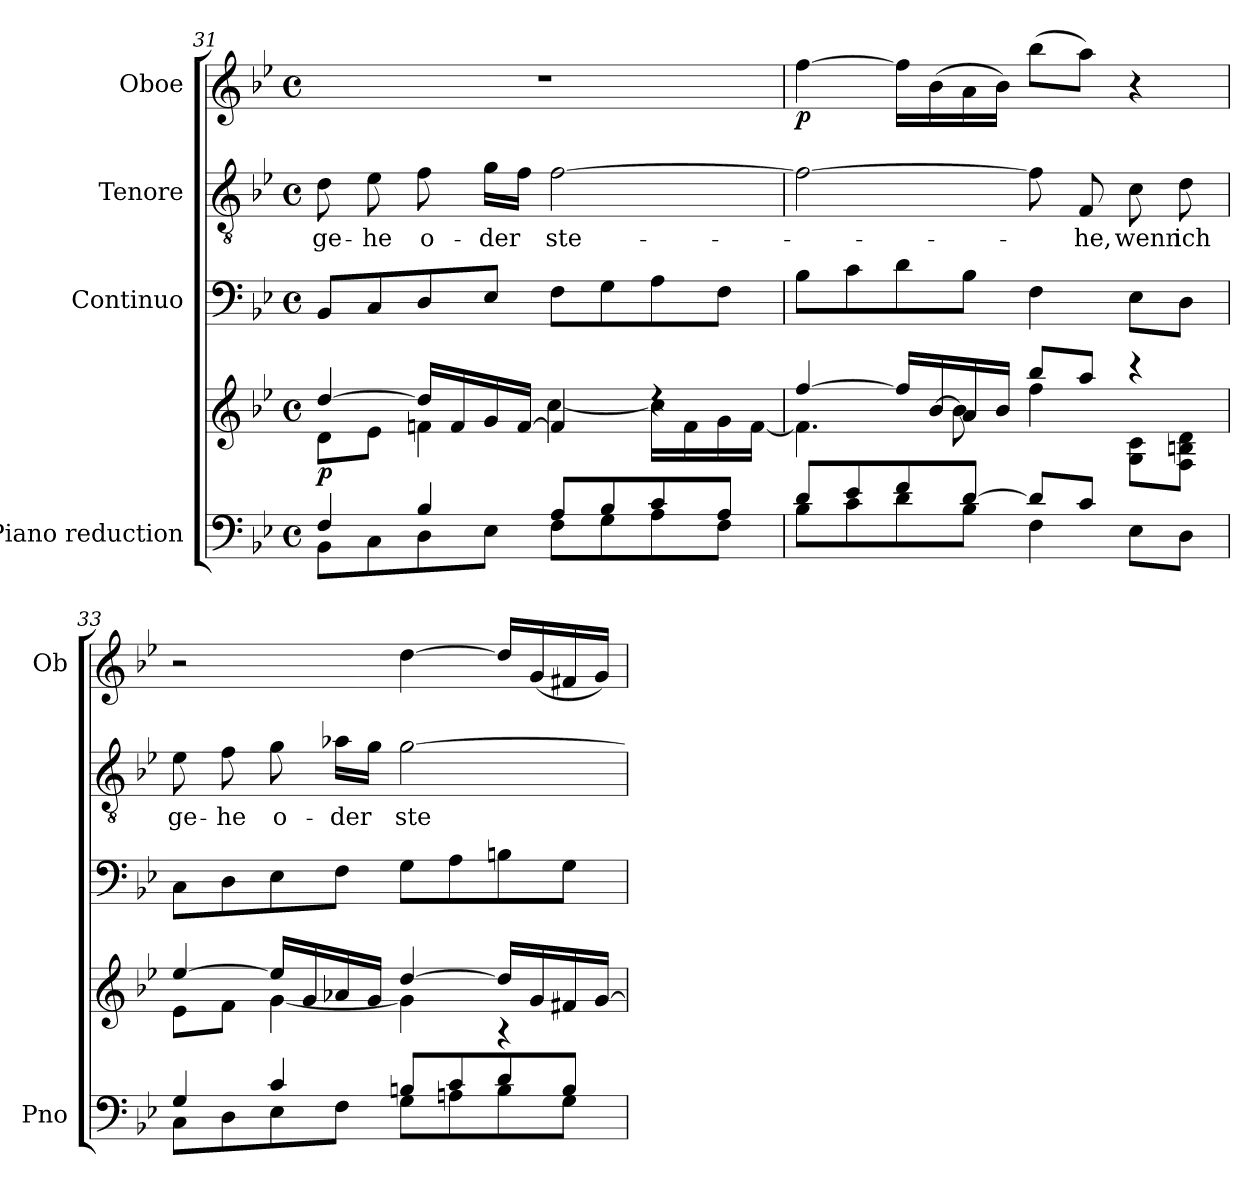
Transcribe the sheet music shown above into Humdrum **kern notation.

**kern	**kern	**dynam	**kern	**kern	**text	**kern	**dynam
*part4	*part4	*part4	*part3	*part2	*part2	*part1	*part1
*staff5	*staff4	*staff4/5	*staff3	*staff2	*staff2	*staff1	*staff1
*I"Piano reduction	*	*	*I"Continuo	*I"Tenore	*	*I"Oboe	*
*I'Pno	*	*	*	*	*	*I'Ob	*
*clefF4	*clefG2	*	*clefF4	*clefGv2	*	*clefG2	*
*k[b-e-]	*k[b-e-]	*	*k[b-e-]	*k[b-e-]	*	*k[b-e-]	*
*M4/4	*M4/4	*	*M4/4	*M4/4	*	*M4/4	*
*met(c)	*met(c)	*	*met(c)	*met(c)	*	*met(c)	*
=31	=31	=31	=31	=31	=31	=31	=31
*^	*^	*	*	*	*	*	*
!	!	!	!	!LO:DY:b	!	!	!LO:LY:b	!	!
4F/	8BB-\L	[4dd/	8d\L	p	8BB-/L	8d\	ge-	1r	.
!	!	!	!	!	!	!	!LO:LY:b	!	!
.	8C\	.	8e-\J	.	8C/	8e-\	-he	.	.
!	!	!	!	!	!	!	!LO:LY:b	!	!
4B-/	8D\	16dd/LL]	4fn\	.	8D/	8f\	o-	.	.
.	.	16f/	.	.	.	.	.	.	.
!	!	!	!	!	!	!	!LO:LY:b	!	!
.	8E-\J	16g/	.	.	8E-/J	16g\LL	-der	.	.
.	.	[16f/JJ	.	.	.	16f\JJ	.	.	.
!	!	!	!	!	!	!	!LO:LY:b	!	!
8A/L	8F\L	4f/]	[4cc\	.	8F\L	[2f\	ste-	.	.
8B-/	8G\	.	.	.	8G\	.	.	.	.
8c/	8A\	4rdd	16cc\LL]	.	8A\	.	.	.	.
.	.	.	16f\	.	.	.	.	.	.
8A/J	8F\J	.	16g\	.	8F\J	.	.	.	.
.	.	.	[16f\JJ	.	.	.	.	.	.
=32	=32	=32	=32	=32	=32	=32	=32	=32	=32
!	!	!	!	!	!	!	!	!	!LO:DY:b
8d/L	8B-\L	[4ff/	4.f\]	.	8B-\L	2f\_	.	[4ff\	p
8e-/	8c\	.	.	.	8c\	.	.	.	.
8f/	8d\	16ff/LL]	.	.	8d\	.	.	16ff\LL]	.
.	.	[16b-/	.	.	.	.	.	(>16b-\	.
[8d/J	8B-\J	16a/	8b-\]	.	8B-\J	.	.	16a\	.
.	.	16b-/JJ	.	.	.	.	.	16b-\JJ)	.
8d/L]	4F\	8bb-/L	4ff\	.	4F\	8f\]	.	(>8bb-\L	.
!	!	!	!	!	!	!	!LO:LY:b	!	!
8c/J	.	8aa/J	.	.	.	8F/	-he,	8aa\J)	.
!	!	!	!	!	!	!	!LO:LY:b	!	!
4ryy	8E-\L	4r	8G\ 8c\L	.	8E-\L	8c\	wenn	4r	.
!	!	!	!	!	!	!	!LO:LY:b	!	!
.	8D\J	.	8F\ 8Bn\ 8d\J	.	8D\J	8d\	ich	.	.
!!LO:LB:g=z
=33	=33	=33	=33	=33	=33	=33	=33	=33	=33
!	!	!	!	!	!	!	!LO:LY:b	!	!
4G/	8C\L	[4ee-/	8e-\L	.	8C\L	8e-\	ge-	2r	.
!	!	!	!	!	!	!	!LO:LY:b	!	!
.	8D\	.	8f\J	.	8D\	8f\	-he	.	.
!	!	!	!	!	!	!	!LO:LY:b	!	!
4c/	8E-\	16ee-/LL]	[4g\	.	8E-\	8g\	o-	.	.
.	.	16g/	.	.	.	.	.	.	.
!	!	!	!	!	!	!	!LO:LY:b	!	!
.	8F\J	16a-X/	.	.	8F\J	16a-X\LL	-der	.	.
.	.	16g/JJ	.	.	.	16g\JJ	.	.	.
!	!	!	!	!	!	!	!LO:LY:b	!	!
8Bn/L	8G\L	[4dd/	4g\]	.	8G\L	[2g\	ste-	[4dd\	.
8c/	8An\	.	.	.	8A\	.	.	.	.
8d/	8B\	16dd/LL]	4r	.	8Bn\	.	.	16dd/LL]	.
.	.	16g/	.	.	.	.	.	(<16g/	.
8B/J	8G\J	16f#X/	.	.	8G\J	.	.	16f#X/	.
.	.	[16g/JJ	.	.	.	.	.	16g/JJ)	.
*v	*v	*	*	*	*	*	*	*	*
*	*v	*v	*	*	*	*	*	*
=	=	=	=	=	=	=	=
*-	*-	*-	*-	*-	*-	*-	*-
